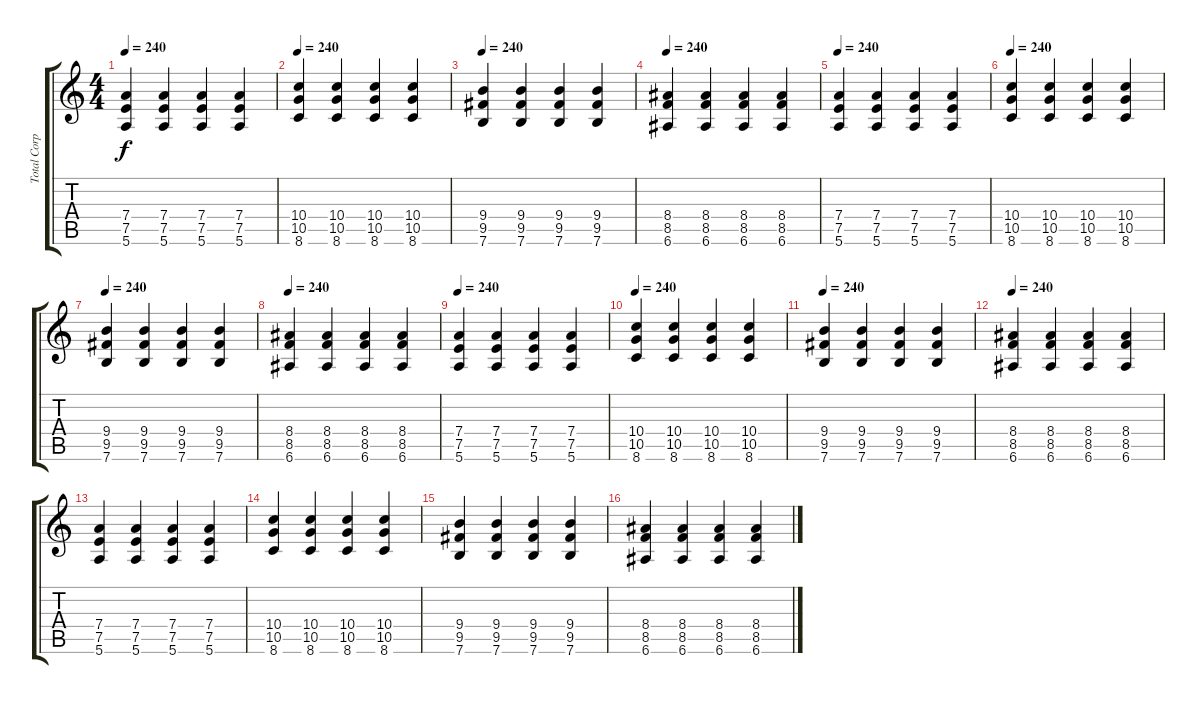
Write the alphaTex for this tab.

\track ("Total Corpse" "Total Corp") {instrument overdrivenguitar}
\staff {score tabs}
\tuning (E4 B3 G3 D3 A2 E2) {hide}
\ts (4 4)
\tempo 240
\clef g2
\ks c
(7.4 7.5 5.6).4{dy f} (7.4 7.5 5.6).4 (7.4 7.5 5.6).4 (7.4 7.5 5.6).4 |
\tempo 240
(10.4 10.5 8.6).4 (10.4 10.5 8.6).4 (10.4 10.5 8.6).4 (10.4 10.5 8.6).4 |
\tempo 240
(9.4 9.5 7.6).4 (9.4 9.5 7.6).4 (9.4 9.5 7.6).4 (9.4 9.5 7.6).4 |
\tempo 240
(8.4 8.5 6.6).4 (8.4 8.5 6.6).4 (8.4 8.5 6.6).4 (8.4 8.5 6.6).4 |
\tempo 240
(7.4 7.5 5.6).4 (7.4 7.5 5.6).4 (7.4 7.5 5.6).4 (7.4 7.5 5.6).4 |
\tempo 240
(10.4 10.5 8.6).4 (10.4 10.5 8.6).4 (10.4 10.5 8.6).4 (10.4 10.5 8.6).4 |
\tempo 240
(9.4 9.5 7.6).4 (9.4 9.5 7.6).4 (9.4 9.5 7.6).4 (9.4 9.5 7.6).4 |
\tempo 240
(8.4 8.5 6.6).4 (8.4 8.5 6.6).4 (8.4 8.5 6.6).4 (8.4 8.5 6.6).4 |
\tempo 240
(7.4 7.5 5.6).4 (7.4 7.5 5.6).4 (7.4 7.5 5.6).4 (7.4 7.5 5.6).4 |
\tempo 240
(10.4 10.5 8.6).4 (10.4 10.5 8.6).4 (10.4 10.5 8.6).4 (10.4 10.5 8.6).4 |
\tempo 240
(9.4 9.5 7.6).4 (9.4 9.5 7.6).4 (9.4 9.5 7.6).4 (9.4 9.5 7.6).4 |
\tempo 240
(8.4 8.5 6.6).4 (8.4 8.5 6.6).4 (8.4 8.5 6.6).4 (8.4 8.5 6.6).4 |
(7.4 7.5 5.6).4 (7.4 7.5 5.6).4 (7.4 7.5 5.6).4 (7.4 7.5 5.6).4 |
(10.4 10.5 8.6).4 (10.4 10.5 8.6).4 (10.4 10.5 8.6).4 (10.4 10.5 8.6).4 |
(9.4 9.5 7.6).4 (9.4 9.5 7.6).4 (9.4 9.5 7.6).4 (9.4 9.5 7.6).4 |
(8.4 8.5 6.6).4 (8.4 8.5 6.6).4 (8.4 8.5 6.6).4 (8.4 8.5 6.6).4
